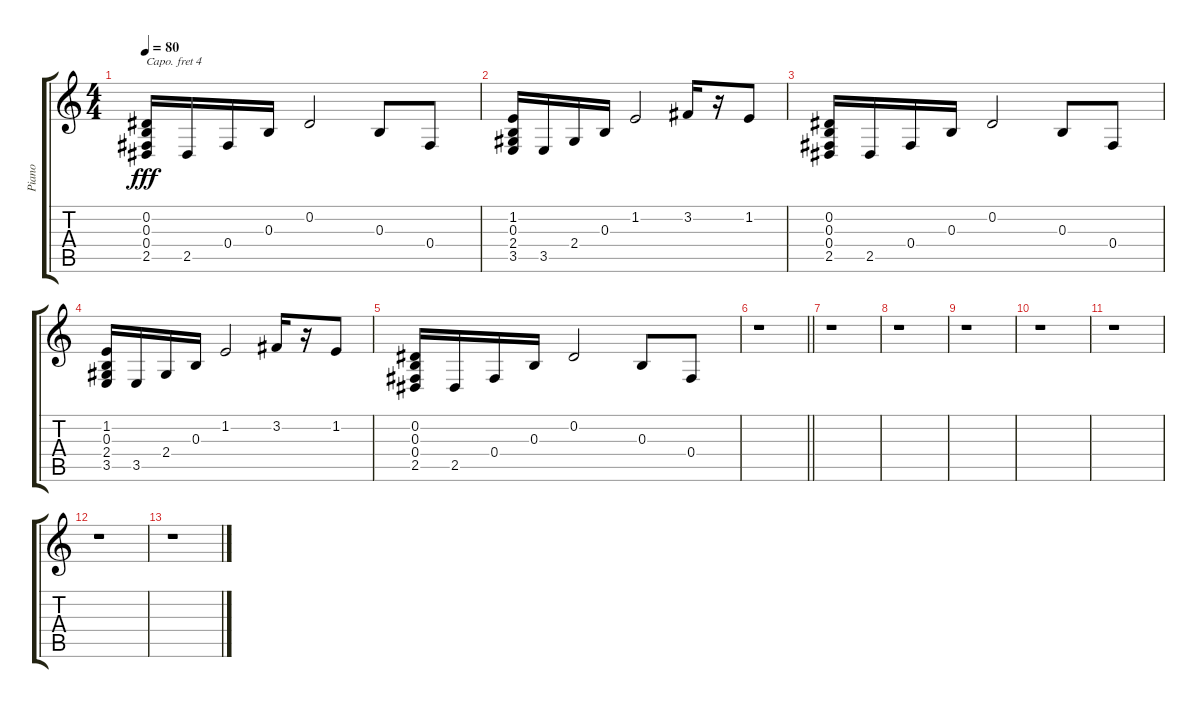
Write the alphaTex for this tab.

\track ("Piano" "Piano") {instrument brightacousticpiano}
\staff {score tabs}
\capo 4
\tuning (E4 B3 G3 D3 A2 E2) {hide}
\ts (4 4)
\tempo 80
\clef g2
\ks c
(0.2 0.3 0.4 2.5).16{dy fff} 2.5.16 0.4.16 0.3.16 0.2.2 0.3.8 0.4.8 |
(1.2 0.3 2.4 3.5).16 3.5.16 2.4.16 0.3.16 1.2.2 3.2.16 r.16 1.2.8 |
(0.2 0.3 0.4 2.5).16 2.5.16 0.4.16 0.3.16 0.2.2 0.3.8 0.4.8 |
(1.2 0.3 2.4 3.5).16 3.5.16 2.4.16 0.3.16 1.2.2 3.2.16 r.16 1.2.8 |
(0.2 0.3 0.4 2.5).16 2.5.16 0.4.16 0.3.16 0.2.2 0.3.8 0.4.8 |
\barLineRight lightlight
r.1 |
r.1 |
r.1 |
r.1 |
r.1 |
r.1 |
r.1 |
r.1
